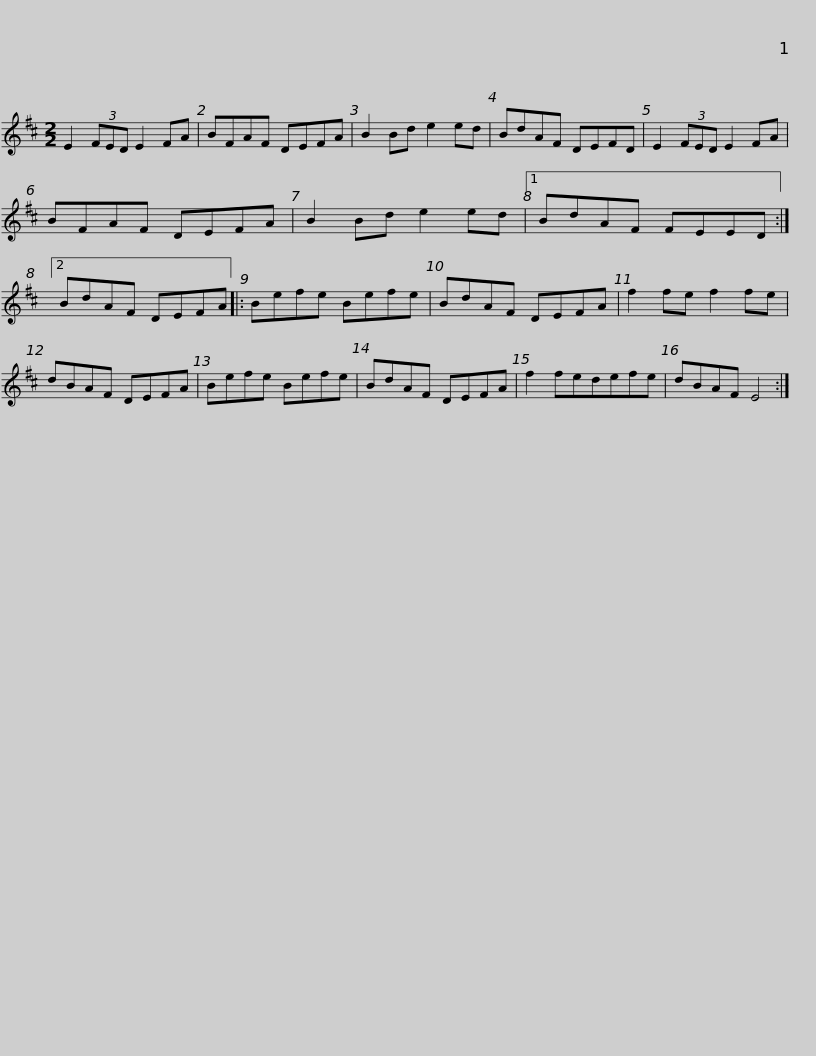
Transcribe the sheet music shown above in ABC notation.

X:1
L:1/8
M:2/2
I:linebreak $
K:D
V:1 treble
V:1
 E2 (3FED E2 FA | BFAF DEFA | B2 Bd e2 ed | BdAF DEFD | E2 (3FED E2 FA | %5
 BFAF DEFA |$ B2 Bd e2 ed |1 BdAF FEED :|2 BdAF DEFA |: Befe Befe | %10
 BdAF DEFA | f2 fe f2 fe |$ dBAF DEFA | Befe Befe | BdAF DEFA | %15
 f2 fedefe | dBAF E4 :| %17
